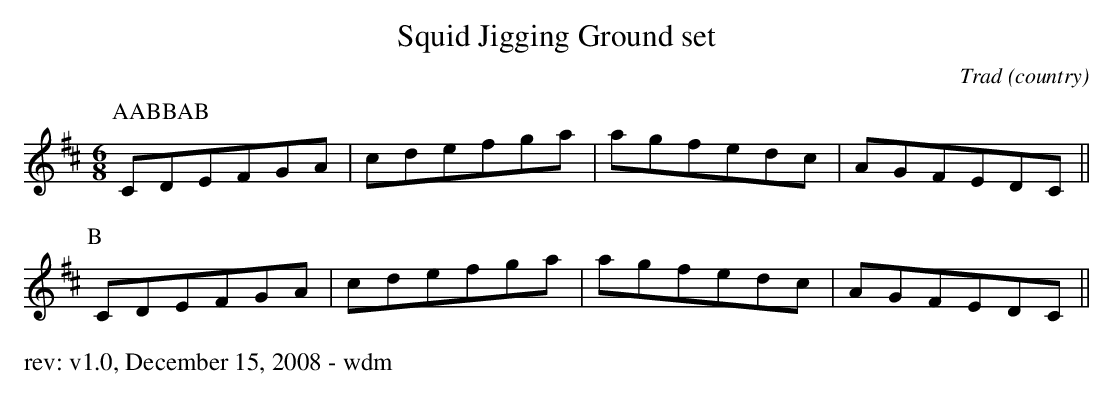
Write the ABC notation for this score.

X:1
T: Squid Jigging Ground set
O: Trad (country)
M: 6/8
K: Dmaj
P: AABBAB
P:A
CDEFGA|cdefga|agfedc|AGFEDC||
P:B
CDEFGA|cdefga|agfedc|AGFEDC||
